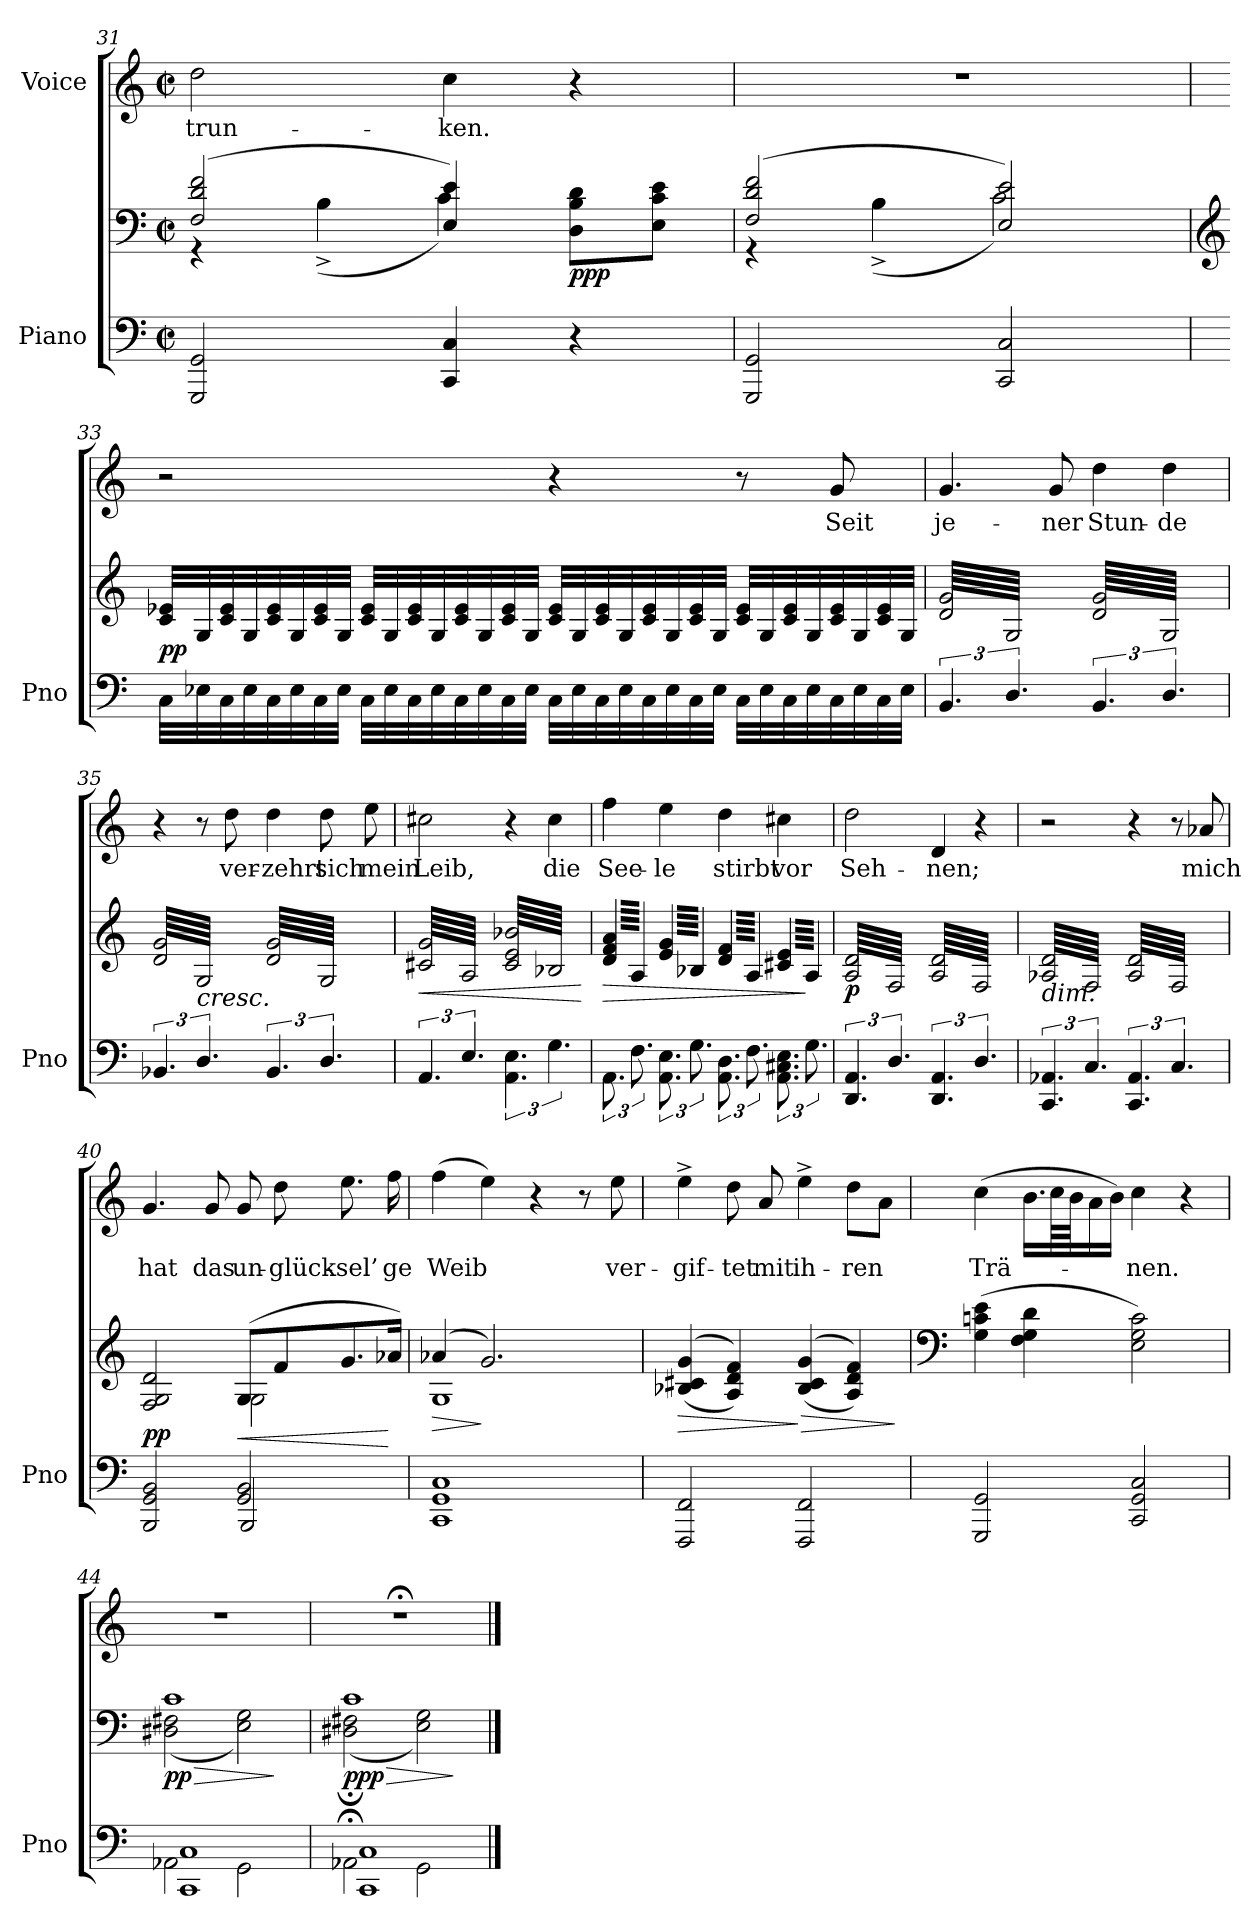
**kern	**kern	**dynam	**kern	**text
*part2	*part2	*part2	*part1	*part1
*staff3	*staff2	*staff2/3	*staff1	*staff1
*I"Piano	*	*	*I"Voice	*
*I'Pno	*	*	*	*
*clefF4	*clefF4	*	*clefG2	*
*k[]	*k[]	*	*k[]	*
*M2/2	*M2/2	*	*M2/2	*
*met(c|)	*met(c|)	*	*met(c|)	*
=31	=31	=31	=31	=31
*	*^	*	*	*
2GGG/ 2GG/	(2F/ 2d/ 2f/	4r	.	2dd\	-trun-
.	.	(4B^\	.	.	.
4CC/ 4C/	4E/ 4e/)	4c\)	.	4cc\	-ken.
!	!	!	!LO:DY:b	!	!
4r	4ryy	8D\ 8B\ 8d\L	ppp	4r	.
.	.	8E\ 8c\ 8e\J	.	.	.
=32	=32	=32	=32	=32	=32
2GGG/ 2GG/	(2F/ 2d/ 2f/	4r	.	1r	.
.	.	(4B^\	.	.	.
2CC/ 2C/	2E/ 2e/)	2c\)	.	.	.
*	*v	*v	*	*	*
=33	=33	=33	=33	=33
*	*clefG2	*	*	*
*	*^	*	*	*
!	!	!	!LO:DY:b	!	!
*	*v	*v	*	*	*
32C\LLL	32c/ 32e-X/LLL	pp	2r	.
32E-X\	32G/	.	.	.
32C\	32c/ 32e-/	.	.	.
32E-\	32G/	.	.	.
32C\	32c/ 32e-/	.	.	.
32E-\	32G/	.	.	.
32C\	32c/ 32e-/	.	.	.
32E-\JJJ	32G/JJJ	.	.	.
32C\LLL	32c/ 32e-/LLL	.	.	.
32E-\	32G/	.	.	.
32C\	32c/ 32e-/	.	.	.
32E-\	32G/	.	.	.
32C\	32c/ 32e-/	.	.	.
32E-\	32G/	.	.	.
32C\	32c/ 32e-/	.	.	.
32E-\JJJ	32G/JJJ	.	.	.
32C\LLL	32c/ 32e-/LLL	.	4r	.
32E-\	32G/	.	.	.
32C\	32c/ 32e-/	.	.	.
32E-\	32G/	.	.	.
32C\	32c/ 32e-/	.	.	.
32E-\	32G/	.	.	.
32C\	32c/ 32e-/	.	.	.
32E-\JJJ	32G/JJJ	.	.	.
32C\LLL	32c/ 32e-/LLL	.	8r	.
32E-\	32G/	.	.	.
32C\	32c/ 32e-/	.	.	.
32E-\	32G/	.	.	.
32C\	32c/ 32e-/	.	8g/	Seit
32E-\	32G/	.	.	.
32C\	32c/ 32e-/	.	.	.
32E-\JJJ	32G/JJJ	.	.	.
=34	=34	=34	=34	=34
*	*tremolo	*	*	*
6.BB/	64d/ 64g/LLLL	.	4.g/	je-
.	64G/	.	.	.
.	64d/ 64g/	.	.	.
.	64G/	.	.	.
.	64d/ 64g/	.	.	.
.	64G/	.	.	.
.	64d/ 64g/	.	.	.
.	64G/	.	.	.
.	64d/ 64g/	.	.	.
.	64G/	.	.	.
.	64d/ 64g/	.	.	.
.	64G/	.	.	.
.	64d/ 64g/	.	.	.
.	64G/	.	.	.
.	64d/ 64g/	.	.	.
.	64G/	.	.	.
6.D/	64d/ 64g/	.	.	.
.	64G/	.	.	.
.	64d/ 64g/	.	.	.
.	64G/	.	.	.
.	64d/ 64g/	.	.	.
.	64G/	.	.	.
.	64d/ 64g/	.	.	.
.	64G/	.	.	.
.	64d/ 64g/	.	8g/	-ner
.	64G/	.	.	.
.	64d/ 64g/	.	.	.
.	64G/	.	.	.
.	64d/ 64g/	.	.	.
.	64G/	.	.	.
.	64d/ 64g/	.	.	.
.	64G/JJJJ	.	.	.
6.BB/	64d/ 64g/LLLL	.	4dd\	Stun-
.	64G/	.	.	.
.	64d/ 64g/	.	.	.
.	64G/	.	.	.
.	64d/ 64g/	.	.	.
.	64G/	.	.	.
.	64d/ 64g/	.	.	.
.	64G/	.	.	.
.	64d/ 64g/	.	.	.
.	64G/	.	.	.
.	64d/ 64g/	.	.	.
.	64G/	.	.	.
.	64d/ 64g/	.	.	.
.	64G/	.	.	.
.	64d/ 64g/	.	.	.
.	64G/	.	.	.
6.D/	64d/ 64g/	.	4dd\	-de
.	64G/	.	.	.
.	64d/ 64g/	.	.	.
.	64G/	.	.	.
.	64d/ 64g/	.	.	.
.	64G/	.	.	.
.	64d/ 64g/	.	.	.
.	64G/	.	.	.
.	64d/ 64g/	.	.	.
.	64G/	.	.	.
.	64d/ 64g/	.	.	.
.	64G/	.	.	.
.	64d/ 64g/	.	.	.
.	64G/	.	.	.
.	64d/ 64g/	.	.	.
.	64G/JJJJ	.	.	.
=35	=35	=35	=35	=35
6.BB-X/	64d/ 64g/LLLL	.	4r	.
.	64G/	.	.	.
.	64d/ 64g/	.	.	.
.	64G/	.	.	.
.	64d/ 64g/	.	.	.
.	64G/	.	.	.
.	64d/ 64g/	.	.	.
.	64G/	.	.	.
.	64d/ 64g/	.	.	.
.	64G/	.	.	.
.	64d/ 64g/	.	.	.
.	64G/	.	.	.
.	64d/ 64g/	.	.	.
.	64G/	.	.	.
.	64d/ 64g/	.	.	.
.	64G/	.	.	.
!	!LO:TX:b:i:t=cresc.	!	!	!
6.D/	64d/ 64g/	.	8r	.
.	64G/	.	.	.
.	64d/ 64g/	.	.	.
.	64G/	.	.	.
.	64d/ 64g/	.	.	.
.	64G/	.	.	.
.	64d/ 64g/	.	.	.
.	64G/	.	.	.
.	64d/ 64g/	.	8dd\	ver-
.	64G/	.	.	.
.	64d/ 64g/	.	.	.
.	64G/	.	.	.
.	64d/ 64g/	.	.	.
.	64G/	.	.	.
.	64d/ 64g/	.	.	.
.	64G/JJJJ	.	.	.
6.BB-/	64d/ 64g/LLLL	.	4dd\	-zehrt
.	64G/	.	.	.
.	64d/ 64g/	.	.	.
.	64G/	.	.	.
.	64d/ 64g/	.	.	.
.	64G/	.	.	.
.	64d/ 64g/	.	.	.
.	64G/	.	.	.
.	64d/ 64g/	.	.	.
.	64G/	.	.	.
.	64d/ 64g/	.	.	.
.	64G/	.	.	.
.	64d/ 64g/	.	.	.
.	64G/	.	.	.
.	64d/ 64g/	.	.	.
.	64G/	.	.	.
6.D/	64d/ 64g/	.	8dd\	sich
.	64G/	.	.	.
.	64d/ 64g/	.	.	.
.	64G/	.	.	.
.	64d/ 64g/	.	.	.
.	64G/	.	.	.
.	64d/ 64g/	.	.	.
.	64G/	.	.	.
.	64d/ 64g/	.	8ee\	mein
.	64G/	.	.	.
.	64d/ 64g/	.	.	.
.	64G/	.	.	.
.	64d/ 64g/	.	.	.
.	64G/	.	.	.
.	64d/ 64g/	.	.	.
.	64G/JJJJ	.	.	.
=36	=36	=36	=36	=36
!	!	!LO:HP:b	!	!
6.AA/	64c#X/ 64g/LLLL	<	2cc#X\	Leib,
.	64A/	.	.	.
.	64c#X/ 64g/	.	.	.
.	64A/	.	.	.
.	64c#X/ 64g/	.	.	.
.	64A/	.	.	.
.	64c#X/ 64g/	.	.	.
.	64A/	.	.	.
.	64c#X/ 64g/	.	.	.
.	64A/	.	.	.
.	64c#X/ 64g/	.	.	.
.	64A/	.	.	.
.	64c#X/ 64g/	.	.	.
.	64A/	.	.	.
.	64c#X/ 64g/	.	.	.
.	64A/	.	.	.
6.E/	64c#X/ 64g/	.	.	.
.	64A/	.	.	.
.	64c#X/ 64g/	.	.	.
.	64A/	.	.	.
.	64c#X/ 64g/	.	.	.
.	64A/	.	.	.
.	64c#X/ 64g/	.	.	.
.	64A/	.	.	.
.	64c#X/ 64g/	.	.	.
.	64A/	.	.	.
.	64c#X/ 64g/	.	.	.
.	64A/	.	.	.
.	64c#X/ 64g/	.	.	.
.	64A/	.	.	.
.	64c#X/ 64g/	.	.	.
.	64A/JJJJ	.	.	.
6.AA\ 6.E\	64c#/ 64e/ 64b-X/LLLL	.	4r	.
.	64B-X/	.	.	.
.	64c#/ 64e/ 64b-X/	.	.	.
.	64B-X/	.	.	.
.	64c#/ 64e/ 64b-X/	.	.	.
.	64B-X/	.	.	.
.	64c#/ 64e/ 64b-X/	.	.	.
.	64B-X/	.	.	.
.	64c#/ 64e/ 64b-X/	.	.	.
.	64B-X/	.	.	.
.	64c#/ 64e/ 64b-X/	.	.	.
.	64B-X/	.	.	.
.	64c#/ 64e/ 64b-X/	.	.	.
.	64B-X/	.	.	.
.	64c#/ 64e/ 64b-X/	.	.	.
.	64B-X/	.	.	.
6.G\	64c#/ 64e/ 64b-X/	.	4cc#\	die
.	64B-X/	.	.	.
.	64c#/ 64e/ 64b-X/	.	.	.
.	64B-X/	.	.	.
.	64c#/ 64e/ 64b-X/	.	.	.
.	64B-X/	.	.	.
.	64c#/ 64e/ 64b-X/	.	.	.
.	64B-X/	.	.	.
.	64c#/ 64e/ 64b-X/	.	.	.
.	64B-X/	.	.	.
.	64c#/ 64e/ 64b-X/	.	.	.
.	64B-X/	.	.	.
.	64c#/ 64e/ 64b-X/	.	.	.
.	64B-X/	.	.	.
.	64c#/ 64e/ 64b-X/	.	.	.
.	64B-X/JJJJ	.	.	.
.	.	[	.	.
=37	=37	=37	=37	=37
!	!	!LO:HP:b	!	!
12.AA\	64d/ 64f/ 64a/LLLL	>	4ff\	See-
.	64A/	.	.	.
.	64d/ 64f/ 64a/	.	.	.
.	64A/	.	.	.
.	64d/ 64f/ 64a/	.	.	.
.	64A/	.	.	.
.	64d/ 64f/ 64a/	.	.	.
.	64A/	.	.	.
12.F\	64d/ 64f/ 64a/	.	.	.
.	64A/	.	.	.
.	64d/ 64f/ 64a/	.	.	.
.	64A/	.	.	.
.	64d/ 64f/ 64a/	.	.	.
.	64A/	.	.	.
.	64d/ 64f/ 64a/	.	.	.
.	64A/JJJJ	.	.	.
12.AA\ 12.E\	64e/ 64g/LLLL	.	4ee\	-le
.	64B-X/	.	.	.
.	64e/ 64g/	.	.	.
.	64B-X/	.	.	.
.	64e/ 64g/	.	.	.
.	64B-X/	.	.	.
.	64e/ 64g/	.	.	.
.	64B-X/	.	.	.
12.G\	64e/ 64g/	.	.	.
.	64B-X/	.	.	.
.	64e/ 64g/	.	.	.
.	64B-X/	.	.	.
.	64e/ 64g/	.	.	.
.	64B-X/	.	.	.
.	64e/ 64g/	.	.	.
.	64B-X/JJJJ	.	.	.
12.AA\ 12.D\	64d/ 64f/LLLL	.	4dd\	stirbt
.	64A/	.	.	.
.	64d/ 64f/	.	.	.
.	64A/	.	.	.
.	64d/ 64f/	.	.	.
.	64A/	.	.	.
.	64d/ 64f/	.	.	.
.	64A/	.	.	.
12.F\	64d/ 64f/	.	.	.
.	64A/	.	.	.
.	64d/ 64f/	.	.	.
.	64A/	.	.	.
.	64d/ 64f/	.	.	.
.	64A/	.	.	.
.	64d/ 64f/	.	.	.
.	64A/JJJJ	.	.	.
12.AA\ 12.C#X\ 12.E\	64c#X/ 64e/LLLL	.	4cc#X\	vor
.	64A/	.	.	.
.	64c#X/ 64e/	.	.	.
.	64A/	.	.	.
.	64c#X/ 64e/	.	.	.
.	64A/	.	.	.
.	64c#X/ 64e/	.	.	.
.	64A/	.	.	.
12.G\	64c#X/ 64e/	]	.	.
.	64A/	.	.	.
.	64c#X/ 64e/	.	.	.
.	64A/	.	.	.
.	64c#X/ 64e/	.	.	.
.	64A/	.	.	.
.	64c#X/ 64e/	.	.	.
.	64A/JJJJ	.	.	.
=38	=38	=38	=38	=38
!	!	!LO:DY:b	!	!
6.DD/ 6.AA/	64A/ 64d/LLLL	p	2dd\	Seh-
.	64F/	.	.	.
.	64A/ 64d/	.	.	.
.	64F/	.	.	.
.	64A/ 64d/	.	.	.
.	64F/	.	.	.
.	64A/ 64d/	.	.	.
.	64F/	.	.	.
.	64A/ 64d/	.	.	.
.	64F/	.	.	.
.	64A/ 64d/	.	.	.
.	64F/	.	.	.
.	64A/ 64d/	.	.	.
.	64F/	.	.	.
.	64A/ 64d/	.	.	.
.	64F/	.	.	.
6.D/	64A/ 64d/	.	.	.
.	64F/	.	.	.
.	64A/ 64d/	.	.	.
.	64F/	.	.	.
.	64A/ 64d/	.	.	.
.	64F/	.	.	.
.	64A/ 64d/	.	.	.
.	64F/	.	.	.
.	64A/ 64d/	.	.	.
.	64F/	.	.	.
.	64A/ 64d/	.	.	.
.	64F/	.	.	.
.	64A/ 64d/	.	.	.
.	64F/	.	.	.
.	64A/ 64d/	.	.	.
.	64F/JJJJ	.	.	.
6.DD/ 6.AA/	64A/ 64d/LLLL	.	4d/	-nen;
.	64F/	.	.	.
.	64A/ 64d/	.	.	.
.	64F/	.	.	.
.	64A/ 64d/	.	.	.
.	64F/	.	.	.
.	64A/ 64d/	.	.	.
.	64F/	.	.	.
.	64A/ 64d/	.	.	.
.	64F/	.	.	.
.	64A/ 64d/	.	.	.
.	64F/	.	.	.
.	64A/ 64d/	.	.	.
.	64F/	.	.	.
.	64A/ 64d/	.	.	.
.	64F/	.	.	.
6.D/	64A/ 64d/	.	4r	.
.	64F/	.	.	.
.	64A/ 64d/	.	.	.
.	64F/	.	.	.
.	64A/ 64d/	.	.	.
.	64F/	.	.	.
.	64A/ 64d/	.	.	.
.	64F/	.	.	.
.	64A/ 64d/	.	.	.
.	64F/	.	.	.
.	64A/ 64d/	.	.	.
.	64F/	.	.	.
.	64A/ 64d/	.	.	.
.	64F/	.	.	.
.	64A/ 64d/	.	.	.
.	64F/JJJJ	.	.	.
=39	=39	=39	=39	=39
!	!LO:TX:b:i:t=dim.	!	!	!
6.CC/ 6.AA-X/	64A-X/ 64d/LLLL	.	2r	.
.	64F/	.	.	.
.	64A-X/ 64d/	.	.	.
.	64F/	.	.	.
.	64A-X/ 64d/	.	.	.
.	64F/	.	.	.
.	64A-X/ 64d/	.	.	.
.	64F/	.	.	.
.	64A-X/ 64d/	.	.	.
.	64F/	.	.	.
.	64A-X/ 64d/	.	.	.
.	64F/	.	.	.
.	64A-X/ 64d/	.	.	.
.	64F/	.	.	.
.	64A-X/ 64d/	.	.	.
.	64F/	.	.	.
6.C/	64A-X/ 64d/	.	.	.
.	64F/	.	.	.
.	64A-X/ 64d/	.	.	.
.	64F/	.	.	.
.	64A-X/ 64d/	.	.	.
.	64F/	.	.	.
.	64A-X/ 64d/	.	.	.
.	64F/	.	.	.
.	64A-X/ 64d/	.	.	.
.	64F/	.	.	.
.	64A-X/ 64d/	.	.	.
.	64F/	.	.	.
.	64A-X/ 64d/	.	.	.
.	64F/	.	.	.
.	64A-X/ 64d/	.	.	.
.	64F/JJJJ	.	.	.
6.CC/ 6.AA-/	64A-/ 64d/LLLL	.	4r	.
.	64F/	.	.	.
.	64A-/ 64d/	.	.	.
.	64F/	.	.	.
.	64A-/ 64d/	.	.	.
.	64F/	.	.	.
.	64A-/ 64d/	.	.	.
.	64F/	.	.	.
.	64A-/ 64d/	.	.	.
.	64F/	.	.	.
.	64A-/ 64d/	.	.	.
.	64F/	.	.	.
.	64A-/ 64d/	.	.	.
.	64F/	.	.	.
.	64A-/ 64d/	.	.	.
.	64F/	.	.	.
6.C/	64A-/ 64d/	.	8r	.
.	64F/	.	.	.
.	64A-/ 64d/	.	.	.
.	64F/	.	.	.
.	64A-/ 64d/	.	.	.
.	64F/	.	.	.
.	64A-/ 64d/	.	.	.
.	64F/	.	.	.
.	64A-/ 64d/	.	8a-X/	mich
.	64F/	.	.	.
.	64A-/ 64d/	.	.	.
.	64F/	.	.	.
.	64A-/ 64d/	.	.	.
.	64F/	.	.	.
.	64A-/ 64d/	.	.	.
.	64F/JJJJ	.	.	.
*	*Xtremolo	*	*	*
=40	=40	=40	=40	=40
*^	*^	*	*	*
!	!	!	!	!LO:DY:a=2	!	!
2BBB/ 2GG/ 2BB/	2ryy	2F/ 2G/ 2d/	2ryy	pp	4.g/	hat
.	.	.	.	.	.	.
.	.	.	.	.	.	.
.	.	.	.	.	.	.
.	.	.	.	.	.	.
.	.	.	.	.	.	.
.	.	.	.	.	.	.
.	.	.	.	.	.	.
.	.	.	.	.	.	.
.	.	.	.	.	.	.
.	.	.	.	.	.	.
.	.	.	.	.	.	.
.	.	.	.	.	.	.
.	.	.	.	.	.	.
.	.	.	.	.	.	.
.	.	.	.	.	.	.
.	.	.	.	.	8g/	das
!	!	!	!	!LO:HP:b	!	!
2GG/ 2BB/	2BBB/	(8G/L	2G\	<	8g/	un-
.	.	8f/	.	.	8dd\	-glück-
.	.	8.g/	.	.	8.ee\	-sel’
.	.	16a-X/Jk)	.	[	16ff\	ge
*v	*v	*	*	*	*	*
=41	=41	=41	=41	=41	=41
!	!	!	!LO:HP:b	!	!
1CC 1GG 1C	(4a-X/	1G	>	(4ff\	Weib
.	2.g/)	.	]	4ee\)	.
.	.	.	.	4r	.
.	.	.	.	8r	.
.	.	.	.	8ee\	ver-
*	*v	*v	*	*	*
=42	=42	=42	=42	=42
!	!	!LO:HP:b	!	!
2FFF/ 2FF/	((4B-X/ 4c#X/ 4g/	>	4ee^\	-gif-
.	4A/ 4d/ 4f/))	.	8dd\	-tet
.	.	.	8a/	mit
!	!	!LO:HP:n=1:b	!	!
2FFF/ 2FF/	((4B-/ 4c#/ 4g/	] >	4ee^\	ih-
.	4A/ 4d/ 4f/))	.	8dd\L	-ren
.	.	.	8a\J	.
.	.	]	.	.
=43	=43	=43	=43	=43
*	*clefF4	*	*	*
2GGG/ 2GG/	(4G\ 4cn\ 4e\	.	(4cc\	Trä-
.	4F\ 4G\ 4d\	.	16.b\LL	.
.	.	.	64cc\LL	.
.	.	.	64b\JJ	.
.	.	.	16a\	.
.	.	.	16b\JJ)	.
2CC/ 2GG/ 2C/	2E\ 2G\ 2c\)	.	4cc\	-nen.
.	.	.	4r	.
=44	=44	=44	=44	=44
*^	*	*	*	*
!	!	!	!LO:HP:b	!	!
*	*	*^	*	*	*
!	!	!	!	!LO:DY:n=1:b	!	!
2AA-X\	1CC 1C	1c	(2D#X\ 2F#X\	> pp	1r	.
2GG\	.	.	2E\ 2G\)	.	.	.
*v	*v	*	*	*	*	*
*	*v	*v	*	*	*
.	.	]	.	.
=45	=45	=45	=45	=45
*^	*	*	*	*
!	!	!	!LO:HP:b	!	!
*	*	*^	*	*	*
!	!	!	!	!LO:DY:n=1:b	!	!
2AA-X;<\	1CC 1C	1c	(2D#X\;< 2F#X\;<	> ppp	1r;<	.
2GG\	.	.	2E\ 2G\)	.	.	.
*v	*v	*	*	*	*	*
*	*v	*v	*	*	*
.	.	]	.	.
==	==	==	==	==
*-	*-	*-	*-	*-
